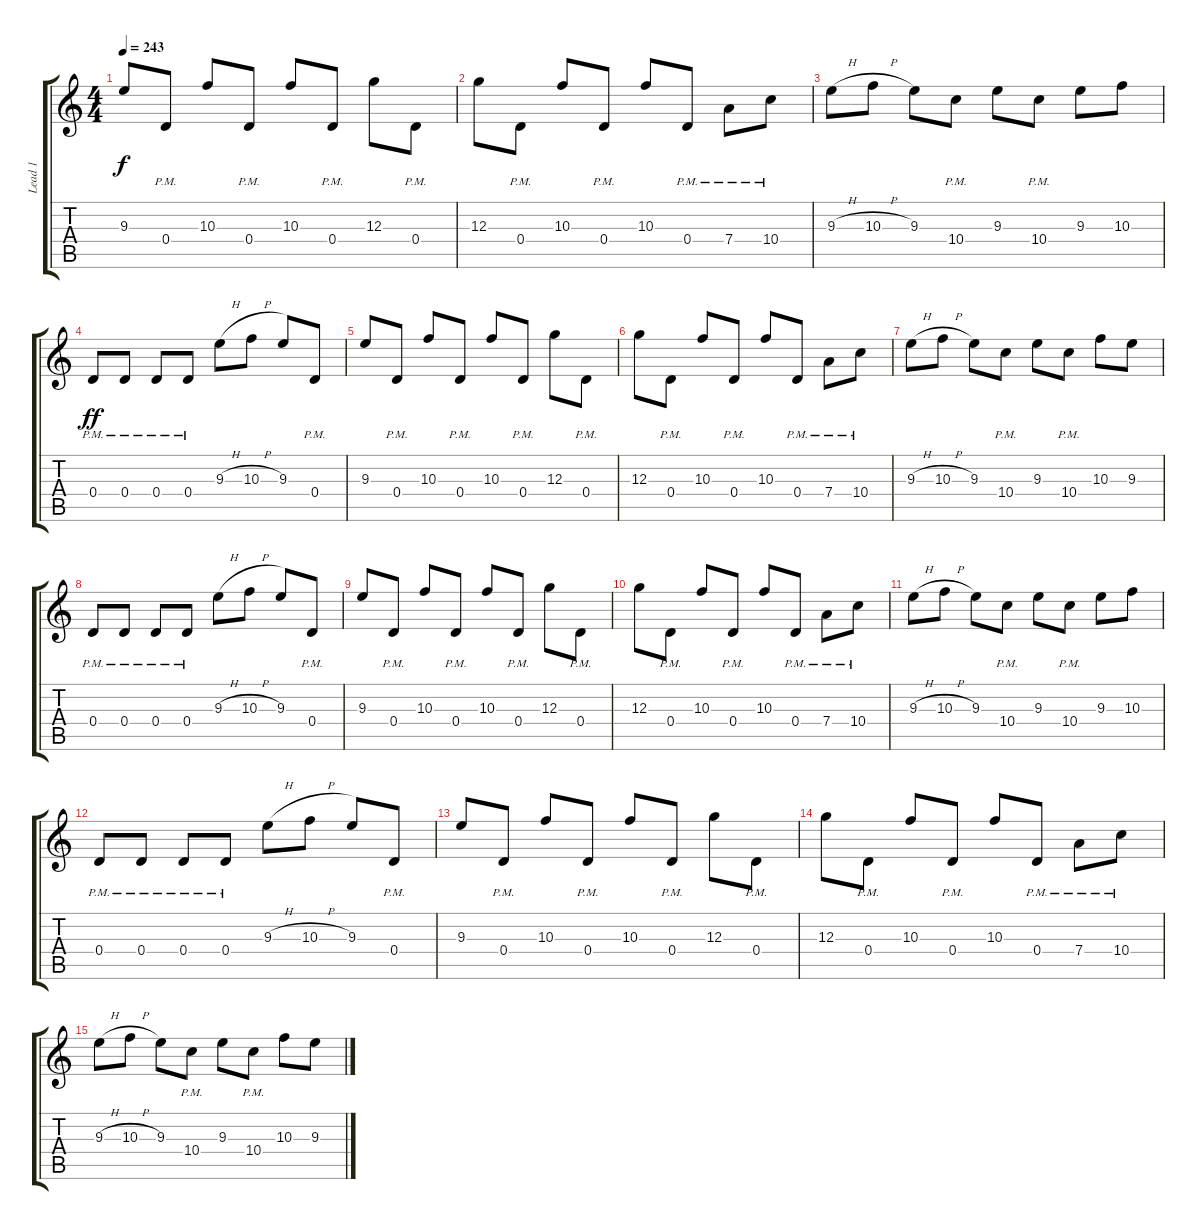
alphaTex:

\track ("Lead 1" "Lead 1") {instrument distortionguitar}
\staff {score tabs}
\tuning (E4 B3 G3 D3 A2 D2) {hide}
\ts (4 4)
\tempo 243
\clef g2
\ks c
9.3.8{dy f} 0.4{pm}.8 10.3.8 0.4{pm}.8 10.3.8 0.4{pm}.8 12.3.8 0.4{pm}.8 |
12.3.8 0.4{pm}.8 10.3.8 0.4{pm}.8 10.3.8 0.4{pm}.8 7.4{pm}.8 10.4{pm}.8 |
9.3{h}.8 10.3{h}.8 9.3.8 10.4{pm}.8 9.3.8 10.4{pm}.8 9.3.8 10.3.8 |
0.4{pm}.8{dy ff} 0.4{pm}.8 0.4{pm}.8 0.4{pm}.8 9.3{h}.8 10.3{h}.8 9.3.8 0.4{pm}.8 |
9.3.8 0.4{pm}.8 10.3.8 0.4{pm}.8 10.3.8 0.4{pm}.8 12.3.8 0.4{pm}.8 |
12.3.8 0.4{pm}.8 10.3.8 0.4{pm}.8 10.3.8 0.4{pm}.8 7.4{pm}.8 10.4{pm}.8 |
9.3{h}.8 10.3{h}.8 9.3.8 10.4{pm}.8 9.3.8 10.4{pm}.8 10.3.8 9.3.8 |
0.4{pm}.8 0.4{pm}.8 0.4{pm}.8 0.4{pm}.8 9.3{h}.8 10.3{h}.8 9.3.8 0.4{pm}.8 |
9.3.8 0.4{pm}.8 10.3.8 0.4{pm}.8 10.3.8 0.4{pm}.8 12.3.8 0.4{pm}.8 |
12.3.8 0.4{pm}.8 10.3.8 0.4{pm}.8 10.3.8 0.4{pm}.8 7.4{pm}.8 10.4{pm}.8 |
9.3{h}.8 10.3{h}.8 9.3.8 10.4{pm}.8 9.3.8 10.4{pm}.8 9.3.8 10.3.8 |
0.4{pm}.8 0.4{pm}.8 0.4{pm}.8 0.4{pm}.8 9.3{h}.8 10.3{h}.8 9.3.8 0.4{pm}.8 |
9.3.8 0.4{pm}.8 10.3.8 0.4{pm}.8 10.3.8 0.4{pm}.8 12.3.8 0.4{pm}.8 |
12.3.8 0.4{pm}.8 10.3.8 0.4{pm}.8 10.3.8 0.4{pm}.8 7.4{pm}.8 10.4{pm}.8 |
9.3{h}.8 10.3{h}.8 9.3.8 10.4{pm}.8 9.3.8 10.4{pm}.8 10.3.8 9.3.8
